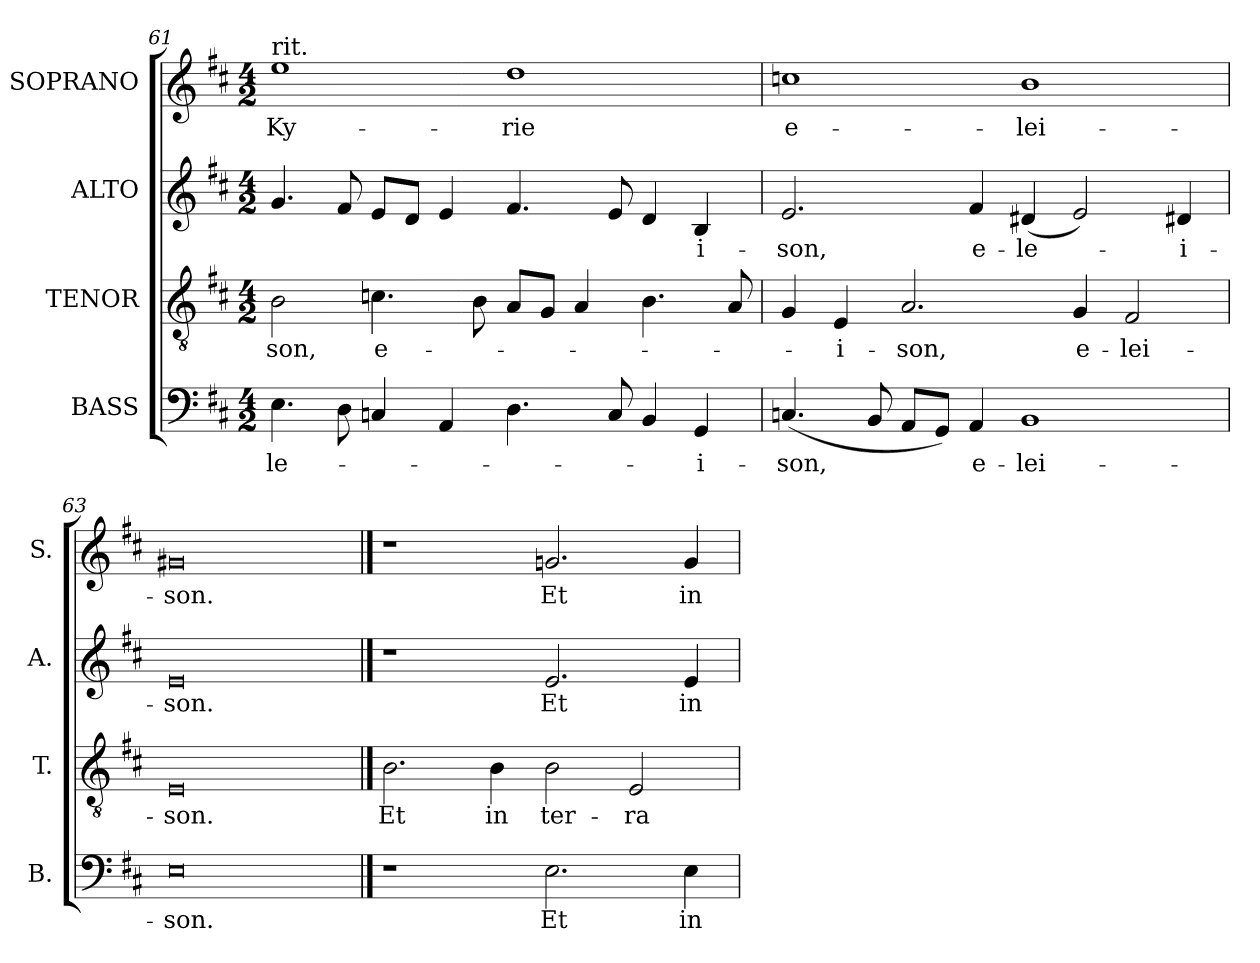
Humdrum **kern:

**kern	**text	**kern	**text	**kern	**text	**kern	**text
*part4	*part4	*part3	*part3	*part2	*part2	*part1	*part1
*staff4	*staff4	*staff3	*staff3	*staff2	*staff2	*staff1	*staff1
*I"BASS	*	*I"TENOR	*	*I"ALTO	*	*I"SOPRANO	*
*I'B.	*	*I'T.	*	*I'A.	*	*I'S.	*
*clefF4	*	*clefGv2	*	*clefG2	*	*clefG2	*
*	*	*ITrd7c12	*	*	*	*	*
*k[f#c#]	*	*k[f#c#]	*	*k[f#c#]	*	*k[f#c#]	*
*D:	*	*D:	*	*D:	*	*D:	*
*M4/2	*	*M4/2	*	*M4/2	*	*M4/2	*
=61	=61	=61	=61	=61	=61	=61	=61
!	!LO:LY:b:color=#000000	!	!	!	!	!	!
!	!	!	!LO:LY:b:color=#000000	!	!	!	!
!	!	!	!	!	!	!LO:TX:t=rit.	!
!	!	!	!	!	!	!	!LO:LY:b:color=#000000
4.Ei\	-le-	2BBi\	-son,	4.gi/	.	1eei	Ky-
8Di\	.	.	.	8f#i/	.	.	.
!	!	!	!LO:LY:b:color=#000000	!	!	!	!
4Cni/	.	4.Cni\	e-	8ei/L	.	.	.
.	.	.	.	8di/J	.	.	.
4AAi/	.	.	.	4ei/	.	.	.
.	.	8BBi\	.	.	.	.	.
!	!	!	!	!	!	!	!LO:LY:b:color=#000000
4.Di\	.	8AAi/L	.	4.f#i/	.	1ddi	-rie
.	.	8GGi/J	.	.	.	.	.
.	.	4AAi/	.	.	.	.	.
8Ci/	.	.	.	8ei/	.	.	.
4BBi/	.	4.BBi\	.	4di/	.	.	.
!	!LO:LY:b:color=#000000	!	!	!	!	!	!
!	!	!	!	!	!LO:LY:b:color=#000000	!	!
4GGi/	-i-	.	.	4Bi/	-i-	.	.
.	.	8AAi/	.	.	.	.	.
=62	=62	=62	=62	=62	=62	=62	=62
!	!LO:LY:b:color=#000000	!	!	!	!	!	!
!	!	!	!	!	!LO:LY:b:color=#000000	!	!
!	!	!	!	!	!	!	!LO:LY:b:color=#000000
(4.Cni/	-son,	4GGi/	.	2.ei/	-son,	1ccni	e-
!	!	!	!LO:LY:b:color=#000000	!	!	!	!
.	.	4EEi/	-i-	.	.	.	.
8BBi/	.	.	.	.	.	.	.
!	!	!	!LO:LY:b:color=#000000	!	!	!	!
8AAi/L	.	2.AAi/	-son,	.	.	.	.
8GGi/J)	.	.	.	.	.	.	.
!	!LO:LY:b:color=#000000	!	!	!	!	!	!
!	!	!	!	!	!LO:LY:b:color=#000000	!	!
4AAi/	e-	.	.	4f#i/	e-	.	.
!	!LO:LY:b:color=#000000	!	!	!	!	!	!
!	!	!	!	!	!LO:LY:b:color=#000000	!	!
!	!	!	!	!	!	!	!LO:LY:b:color=#000000
1BBi	-lei-	.	.	(4d#Xi/	-le-	1bi	-lei-
!	!	!	!LO:LY:b:color=#000000	!	!	!	!
.	.	4GGi/	e-	2ei/)	.	.	.
!	!	!	!LO:LY:b:color=#000000	!	!	!	!
.	.	2FF#i/	-lei-	.	.	.	.
!	!	!	!	!	!LO:LY:b:color=#000000	!	!
.	.	.	.	4d#Xi/	-i-	.	.
=63	=63	=63	=63	=63	=63	=63	=63
!	!LO:LY:b:color=#000000	!	!	!	!	!	!
!	!	!	!LO:LY:b:color=#000000	!	!	!	!
!	!	!	!	!	!LO:LY:b:color=#000000	!	!
!	!	!	!	!	!	!	!LO:LY:b:color=#000000
0Ei	-son.	0EEi	-son.	0ei	-son.	0g#Xi	-son.
!!LO:PB:g=z
==64	==64	==64	==64	==64	==64	==64	==64
*	*	*	*	*	*	*MM168	*
!	!	!	!LO:LY:b:color=#000000	!	!	!	!
1r	.	2.BBi\	Et	1r	.	1r	.
!	!	!	!LO:LY:b:color=#000000	!	!	!	!
.	.	4BBi\	in	.	.	.	.
!	!LO:LY:b:color=#000000	!	!	!	!	!	!
!	!	!	!LO:LY:b:color=#000000	!	!	!	!
!	!	!	!	!	!LO:LY:b:color=#000000	!	!
!	!	!	!	!	!	!	!LO:LY:b:color=#000000
2.Ei\	Et	2BBi\	ter-	2.ei/	Et	2.gni/	Et
!	!	!	!LO:LY:b:color=#000000	!	!	!	!
.	.	2EEi/	-ra	.	.	.	.
!	!LO:LY:b:color=#000000	!	!	!	!	!	!
!	!	!	!	!	!LO:LY:b:color=#000000	!	!
!	!	!	!	!	!	!	!LO:LY:b:color=#000000
4Ei\	in	.	.	4ei/	in	4gi/	in
=	=	=	=	=	=	=	=
*-	*-	*-	*-	*-	*-	*-	*-
